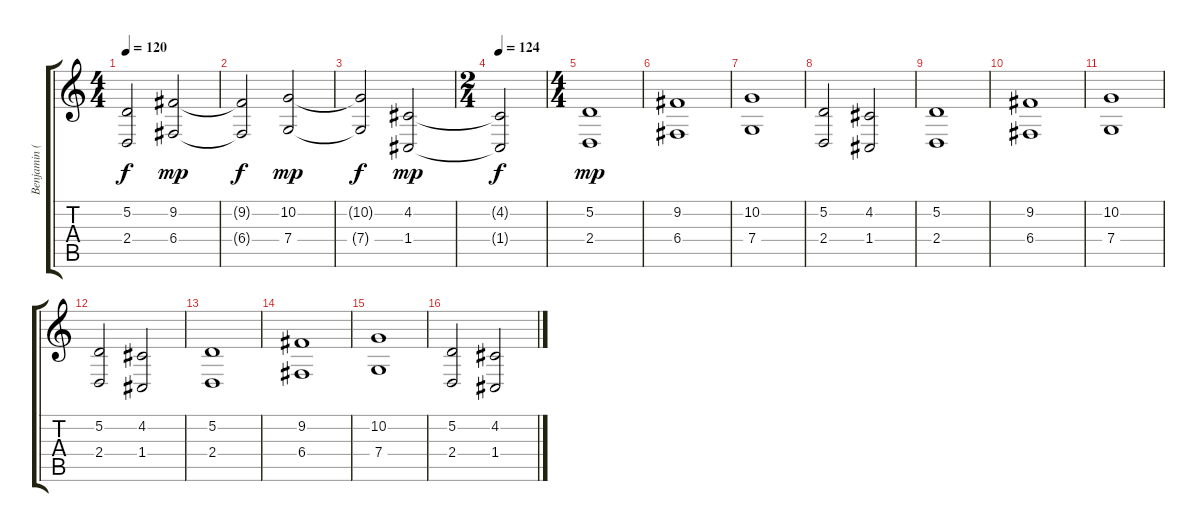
\track ("Benjamin (KeybMid)" "Benjamin (") {instrument churchorgan}
\staff {score tabs}
\tuning (D4 A3 F3 C3 G2 D2) {hide}
\ts (4 4)
\tempo 120
\clef g2
\ks c
(5.2{t} 2.4{t}).2{dy f} (9.2 6.4).2{dy mp} |
(9.2{t} 6.4{t}).2{dy f} (10.2 7.4).2{dy mp} |
(10.2{t} 7.4{t}).2{dy f} (4.2 1.4).2{dy mp} |
\ts (2 4)
\tempo 124
(4.2{t} 1.4{t}).2{dy f} |
\ts (4 4)
(5.2 2.4).1{dy mp} |
(9.2 6.4).1 |
(10.2 7.4).1 |
(5.2 2.4).2 (4.2 1.4).2 |
(5.2 2.4).1 |
(9.2 6.4).1 |
(10.2 7.4).1 |
(5.2 2.4).2 (4.2 1.4).2 |
(5.2 2.4).1 |
(9.2 6.4).1 |
(10.2 7.4).1 |
(5.2 2.4).2 (4.2 1.4).2
